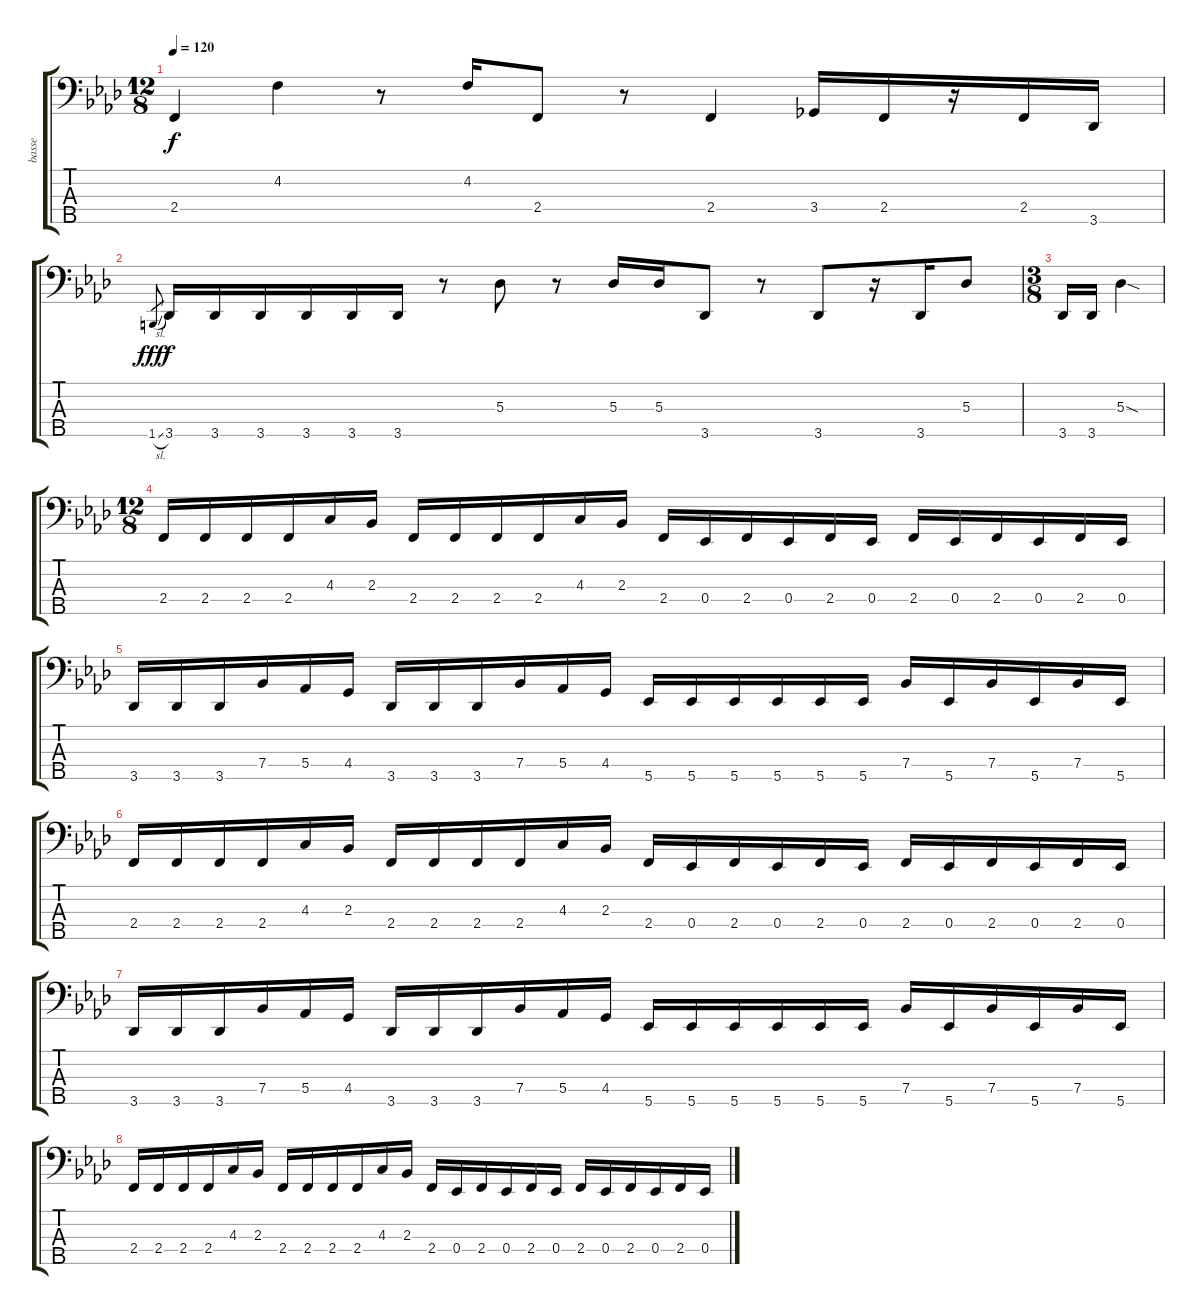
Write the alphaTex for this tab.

\track ("basse" "basse") {instrument electricbassfinger}
\staff {score tabs}
\tuning (Gb2 Db2 Ab1 Eb1 Bb0) {hide}
\ts (12 8)
\tempo 120
\clef f4
\ks fminor
2.4.4{dy f} 4.2.4 r.8 4.2.16 2.4.8 r.8 2.4.4 3.4.16 2.4.16 r.16 2.4.16 3.5.16 |
1.5{sl}.8{gr dy fff} 3.5.16{dy f} 3.5.16 3.5.16 3.5.16 3.5.16 3.5.16 r.8 5.3.8 r.8 5.3.16 5.3.16 3.5.8 r.8 3.5.8 r.16 3.5.16 5.3.8 |
\ts (3 8)
3.5.16 3.5.16 5.3{sod}.4 |
\ts (12 8)
2.4.16 2.4.16 2.4.16 2.4.16 4.3.16 2.3.16 2.4.16 2.4.16 2.4.16 2.4.16 4.3.16 2.3.16 2.4.16 0.4.16 2.4.16 0.4.16 2.4.16 0.4.16 2.4.16 0.4.16 2.4.16 0.4.16 2.4.16 0.4.16 |
3.5.16 3.5.16 3.5.16 7.4.16 5.4.16 4.4.16 3.5.16 3.5.16 3.5.16 7.4.16 5.4.16 4.4.16 5.5.16 5.5.16 5.5.16 5.5.16 5.5.16 5.5.16 7.4.16 5.5.16 7.4.16 5.5.16 7.4.16 5.5.16 |
2.4.16 2.4.16 2.4.16 2.4.16 4.3.16 2.3.16 2.4.16 2.4.16 2.4.16 2.4.16 4.3.16 2.3.16 2.4.16 0.4.16 2.4.16 0.4.16 2.4.16 0.4.16 2.4.16 0.4.16 2.4.16 0.4.16 2.4.16 0.4.16 |
3.5.16 3.5.16 3.5.16 7.4.16 5.4.16 4.4.16 3.5.16 3.5.16 3.5.16 7.4.16 5.4.16 4.4.16 5.5.16 5.5.16 5.5.16 5.5.16 5.5.16 5.5.16 7.4.16 5.5.16 7.4.16 5.5.16 7.4.16 5.5.16 |
2.4.16 2.4.16 2.4.16 2.4.16 4.3.16 2.3.16 2.4.16 2.4.16 2.4.16 2.4.16 4.3.16 2.3.16 2.4.16 0.4.16 2.4.16 0.4.16 2.4.16 0.4.16 2.4.16 0.4.16 2.4.16 0.4.16 2.4.16 0.4.16
